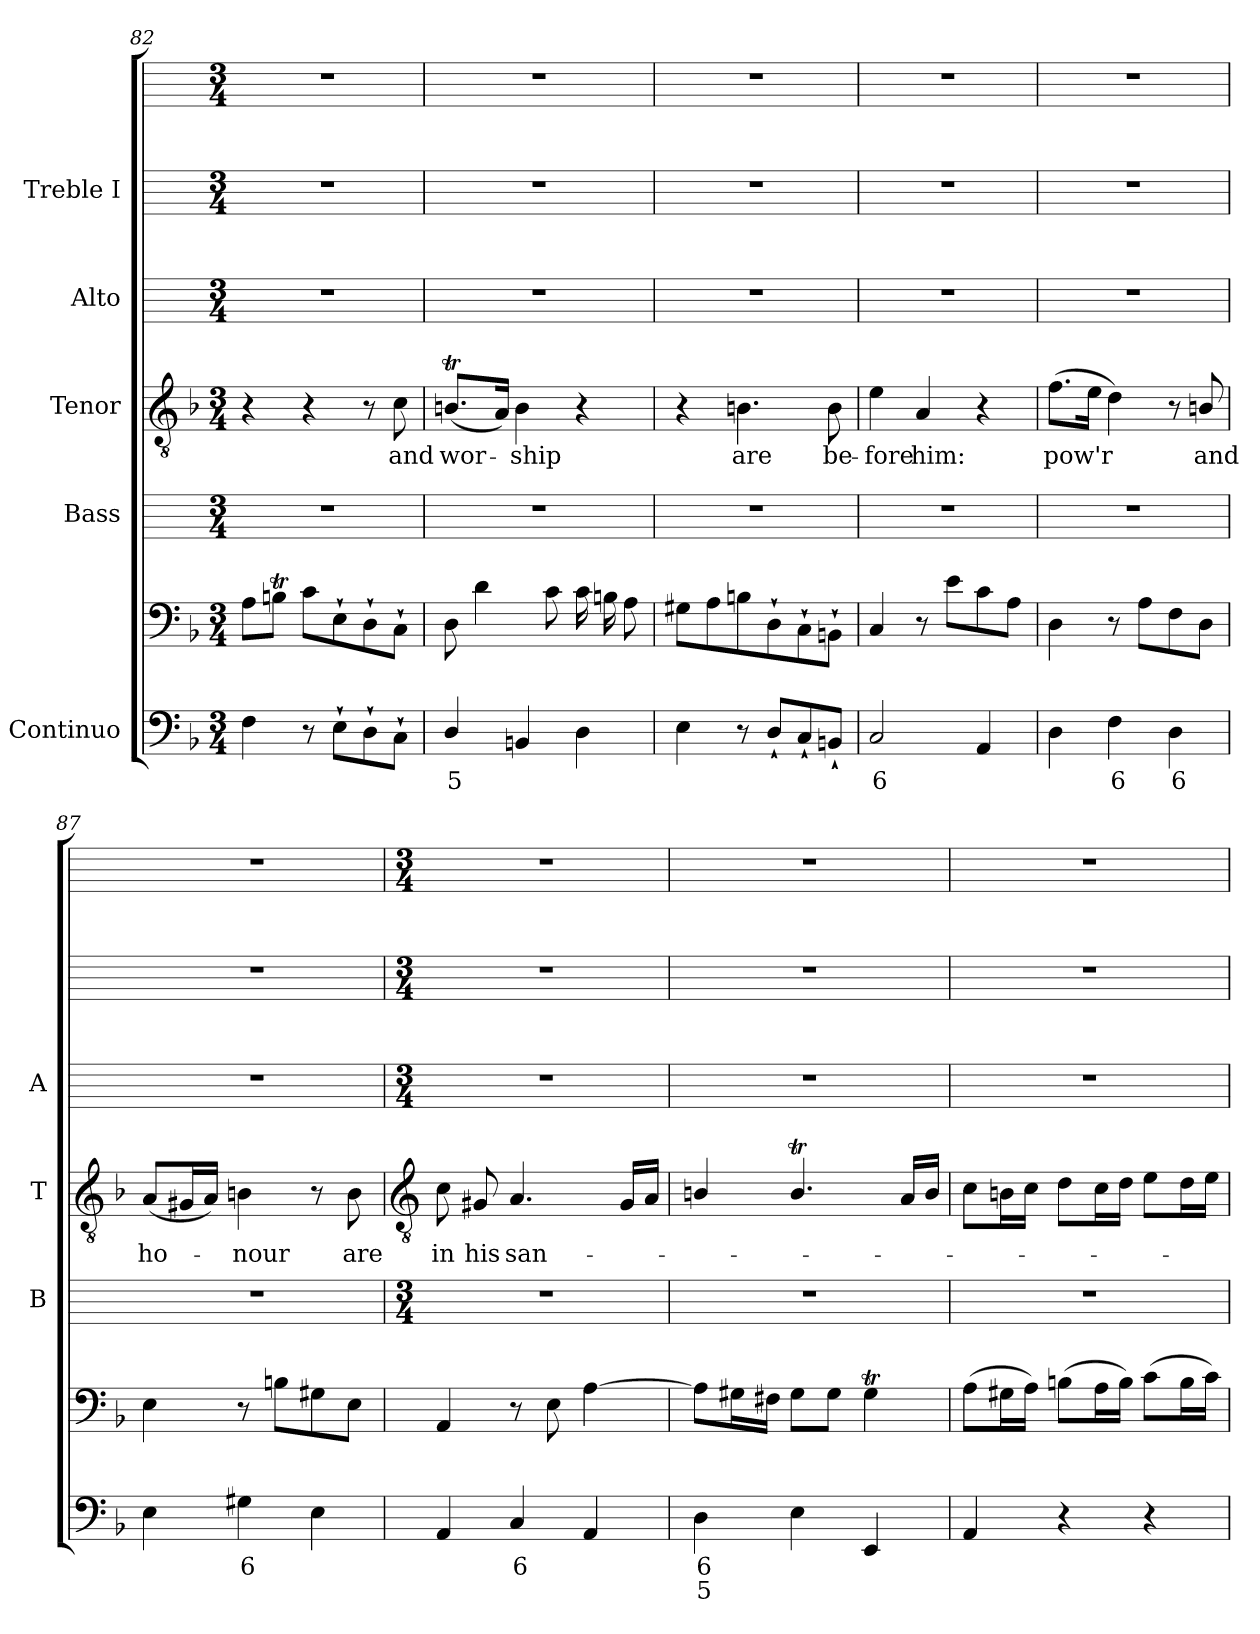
**kern	**text	**text	**kern	**kern	**kern	**text	**kern	**kern	**kern
*part5	*part5	*part5	*part5	*part4	*part3	*part3	*part2	*part1	*part1
*staff7	*staff7	*staff7	*staff6	*staff5	*staff4	*staff4	*staff3	*staff2	*staff1
*I"Continuo	*	*	*	*I"Bass	*I"Tenor	*	*I"Alto	*I"Treble I	*
*	*	*	*	*I'B	*I'T	*	*I'A	*	*
!!LO:LB:g=z
*clefF4	*	*	*clefF4	*	*clefGv2	*	*	*	*
*k[b-]	*	*	*k[b-]	*	*k[b-]	*	*	*	*
*F:	*	*	*F:	*	*F:	*	*	*	*
*M3/4	*	*	*M3/4	*M3/4	*M3/4	*	*M3/4	*M3/4	*M3/4
=82	=82	=82	=82	=82	=82	=82	=82	=82	=82
4F	.	.	8AL	2.r	4r	.	2.r	2.r	2.r
.	.	.	8BntJ	.	.	.	.	.	.
8r	.	.	8cL	.	4r	.	.	.	.
8E`L	.	.	8E`	.	.	.	.	.	.
8D`	.	.	8D`	.	8r	.	.	.	.
!	!	!	!	!	!	!LO:LY:b	!	!	!
8C`J	.	.	8C`J	.	8c	and	.	.	.
=83	=83	=83	=83	=83	=83	=83	=83	=83	=83
!	!LO:LY:b	!	!	!	!	!LO:LY:b	!	!	!
4D/	5	.	8D	2.r	(<8.BntL	wor-	2.r	2.r	2.r
.	.	.	4d	.	.	.	.	.	.
.	.	.	.	.	16AJ)	.	.	.	.
!	!	!	!	!	!	!LO:LY:b	!	!	!
4BBn	.	.	.	.	4B	ship	.	.	.
.	.	.	8c	.	.	.	.	.	.
4D	.	.	16cLL	.	4r	.	.	.	.
.	.	.	16Bn	.	.	.	.	.	.
.	.	.	8AJ	.	.	.	.	.	.
=84	=84	=84	=84	=84	=84	=84	=84	=84	=84
4E	.	.	8G#XL	2.r	4r	.	2.r	2.r	2.r
.	.	.	8A	.	.	.	.	.	.
!	!	!	!	!	!	!LO:LY:b	!	!	!
8r	.	.	8Bn	.	4.Bn	are	.	.	.
8D`L	.	.	8D`	.	.	.	.	.	.
8C`	.	.	8C`	.	.	.	.	.	.
!	!	!	!	!	!	!LO:LY:b	!	!	!
8BBn`J	.	.	8BBn`J	.	8B	be-	.	.	.
=85	=85	=85	=85	=85	=85	=85	=85	=85	=85
!	!LO:LY:b	!	!	!	!	!LO:LY:b	!	!	!
2C	6	.	4C	2.r	4e	-fore	2.r	2.r	2.r
!	!	!	!	!	!	!LO:LY:b	!	!	!
.	.	.	8r	.	4A	him:	.	.	.
.	.	.	8eL	.	.	.	.	.	.
4AA	.	.	8c	.	4r	.	.	.	.
.	.	.	8AJ	.	.	.	.	.	.
=86	=86	=86	=86	=86	=86	=86	=86	=86	=86
!	!	!	!	!	!	!LO:LY:b	!	!	!
4D	.	.	4D	2.r	(>8.fL	pow'r	2.r	2.r	2.r
.	.	.	.	.	16eJ	.	.	.	.
!	!LO:LY:b	!	!	!	!	!	!	!	!
4F	6	.	8r	.	4d)	.	.	.	.
.	.	.	8AL	.	.	.	.	.	.
!	!LO:LY:b	!	!	!	!	!	!	!	!
4D	6	.	8F	.	8r	.	.	.	.
!	!	!	!	!	!	!LO:LY:b	!	!	!
.	.	.	8DJ	.	8Bn/	and	.	.	.
=87	=87	=87	=87	=87	=87	=87	=87	=87	=87
!	!	!	!	!	!	!LO:LY:b	!	!	!
4E	.	.	4E	2.r	(<8AL	ho-	2.r	2.r	2.r
.	.	.	.	.	16G#XL	.	.	.	.
.	.	.	.	.	16AJJ)	.	.	.	.
!	!LO:LY:b	!	!	!	!	!LO:LY:b	!	!	!
4G#X	6	.	8r	.	4Bn	nour	.	.	.
.	.	.	8BnL	.	.	.	.	.	.
4E	.	.	8G#X	.	8r	.	.	.	.
!	!	!	!	!	!	!LO:LY:b	!	!	!
.	.	.	8EJ	.	8B	are	.	.	.
!!LO:LB:g=z
=88	=88	=88	=88	=88	=88	=88	=88	=88	=88
*	*	*	*	*	*clefGv2	*	*	*	*
*	*	*	*	*M3/4	*	*	*M3/4	*M3/4	*M3/4
!	!	!	!	!	!	!LO:LY:b	!	!	!
4AA	.	.	4AA	2.r	8c	in	2.r	2.r	2.r
!	!	!	!	!	!	!LO:LY:b	!	!	!
.	.	.	.	.	8G#X	his	.	.	.
!	!LO:LY:b	!	!	!	!	!LO:LY:b	!	!	!
4C	6	.	8r	.	4.A	san-	.	.	.
.	.	.	8E	.	.	.	.	.	.
4AA	.	.	[4A\	.	.	.	.	.	.
.	.	.	.	.	16G#LL	.	.	.	.
.	.	.	.	.	16AJJ	.	.	.	.
=89	=89	=89	=89	=89	=89	=89	=89	=89	=89
!	!LO:LY:b	!LO:LY:b	!	!	!	!	!	!	!
4D	6	5	8AL]	2.r	4Bn/	.	2.r	2.r	2.r
.	.	.	16G#XL	.	.	.	.	.	.
.	.	.	16F#XJJ	.	.	.	.	.	.
4E	.	.	8G#L	.	4.Bt/	.	.	.	.
.	.	.	8G#J	.	.	.	.	.	.
4EE	.	.	4G#t	.	.	.	.	.	.
.	.	.	.	.	16ALL	.	.	.	.
.	.	.	.	.	16BJJ	.	.	.	.
=90	=90	=90	=90	=90	=90	=90	=90	=90	=90
4AA	.	.	(>8AL	2.r	8cL	.	2.r	2.r	2.r
.	.	.	16G#XL	.	16BnL	.	.	.	.
.	.	.	16AJJ)	.	16cJJ	.	.	.	.
4r	.	.	(>8BnL	.	8dL	.	.	.	.
.	.	.	16AL	.	16cL	.	.	.	.
.	.	.	16BJJ)	.	16dJJ	.	.	.	.
4r	.	.	(>8cL	.	8eL	.	.	.	.
.	.	.	16BL	.	16dL	.	.	.	.
.	.	.	16cJJ)	.	16eJJ	.	.	.	.
=	=	=	=	=	=	=	=	=	=
*-	*-	*-	*-	*-	*-	*-	*-	*-	*-
